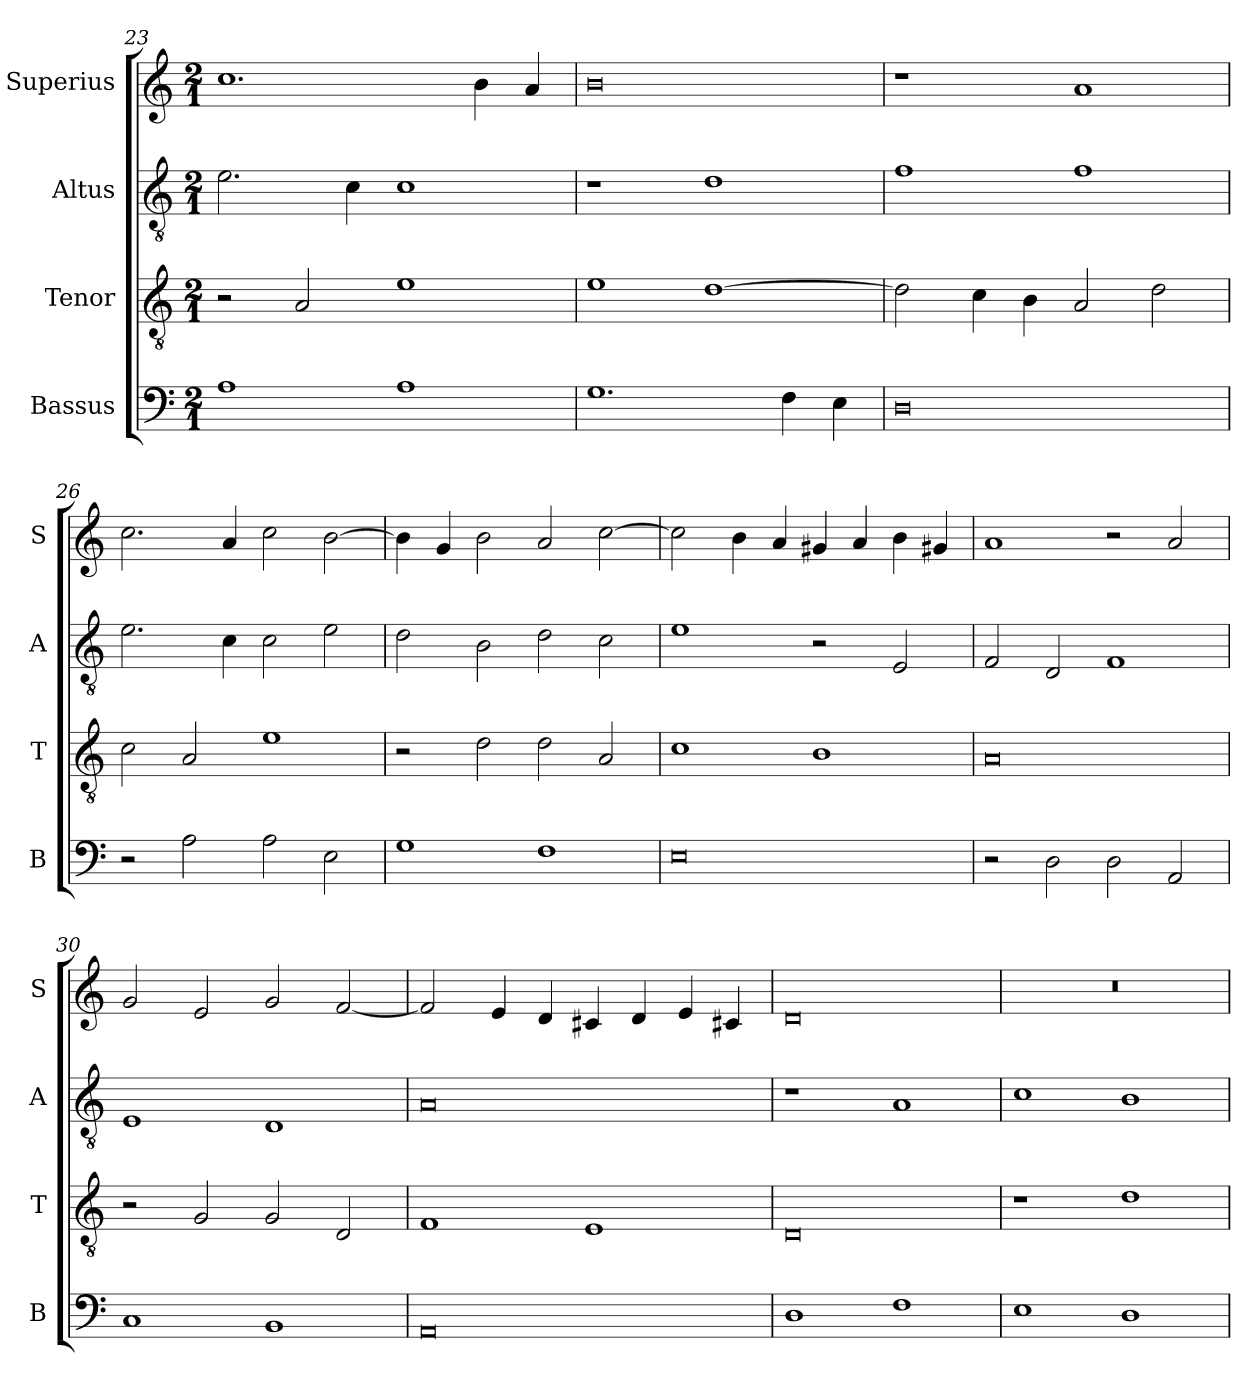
**kern	**kern	**kern	**kern
*part4	*part3	*part2	*part1
*staff4	*staff3	*staff2	*staff1
*I"Bassus	*I"Tenor	*I"Altus	*I"Superius
*I'B	*I'T	*I'A	*I'S
*clefF4	*clefGv2	*clefGv2	*clefG2
*k[]	*k[]	*k[]	*k[]
*M2/1	*M2/1	*M2/1	*M2/1
=23	=23	=23	=23
1A	2r	2.e\	1.cc
.	2A/	.	.
.	.	4c\	.
1A	1e	1c	.
.	.	.	4b\
.	.	.	4a/
=24	=24	=24	=24
1.G	1e	1r	0b
.	[1d	1d	.
4F\	.	.	.
4E\	.	.	.
=25	=25	=25	=25
0D	2d\]	1f	1r
.	4c\	.	.
.	4B\	.	.
.	2A/	1f	1a
.	2d\	.	.
=26	=26	=26	=26
2r	2c\	2.e\	2.cc\
2A\	2A/	.	.
.	.	4c\	4a/
2A\	1e	2c\	2cc\
2E\	.	2e\	[2b\
=27	=27	=27	=27
1G	2r	2d\	4b\]
.	.	.	4g/
.	2d\	2B\	2b\
1F	2d\	2d\	2a/
.	2A/	2c\	[2cc\
=28	=28	=28	=28
0E	1c	1e	2cc\]
.	.	.	4b\
.	.	.	4a/
.	1B	2r	4g#X/
.	.	.	4a/
.	.	2E/	4b\
.	.	.	4g#X/
=29	=29	=29	=29
2r	0A	2F/	1a
2D\	.	2D/	.
2D\	.	1F	2r
2AA/	.	.	2a/
=30	=30	=30	=30
1C	2r	1E	2g/
.	2G/	.	2e/
1BB	2G/	1D	2g/
.	2D/	.	[2f/
=31	=31	=31	=31
0AA	1F	0A	2f/]
.	.	.	4e/
.	.	.	4d/
.	1E	.	4c#X/
.	.	.	4d/
.	.	.	4e/
.	.	.	4c#X/
=32	=32	=32	=32
1D	0D	1r	0d
1F	.	1A	.
=33	=33	=33	=33
1E	1r	1c	0r
1D	1d	1B	.
=	=	=	=
*-	*-	*-	*-
